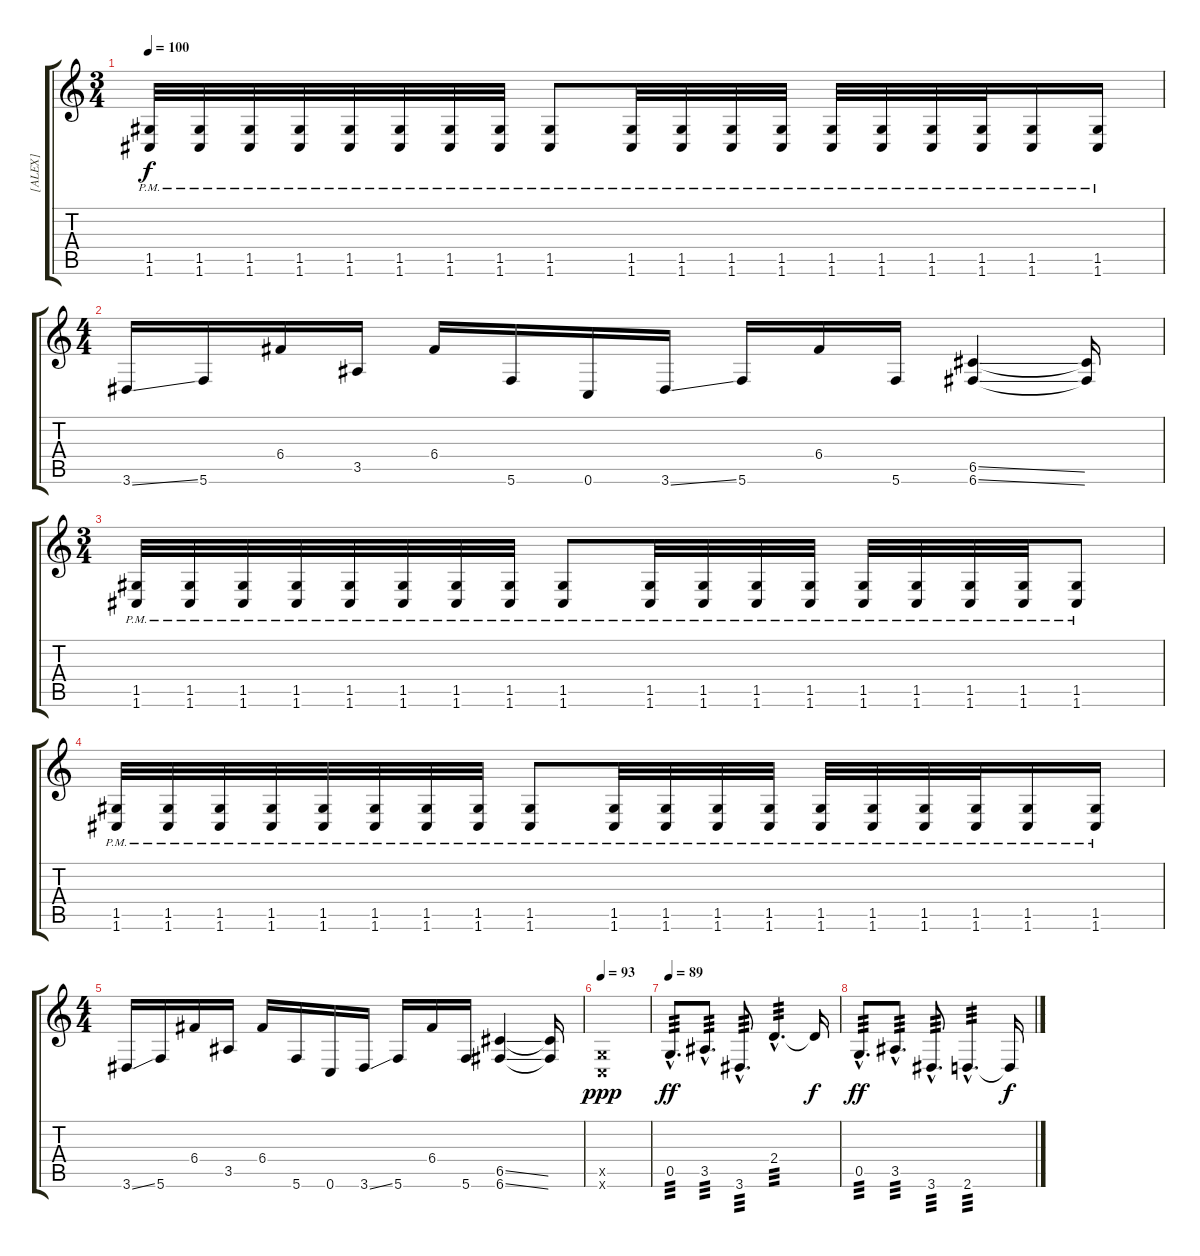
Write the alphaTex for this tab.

\track ("[ALEX]" "[ALEX]") {instrument distortionguitar}
\staff {score tabs}
\tuning (D4 A3 F3 C3 G2 C2) {hide}
\ts (3 4)
\tempo 100
\clef g2
\ks c
(1.5{pm} 1.6).32{dy f} (1.5{pm} 1.6).32 (1.5{pm} 1.6).32 (1.5{pm} 1.6).32 (1.5{pm} 1.6).32 (1.5{pm} 1.6).32 (1.5{pm} 1.6).32 (1.5{pm} 1.6).32 (1.5{pm} 1.6).8 (1.5{pm} 1.6).32 (1.5{pm} 1.6).32 (1.5{pm} 1.6).32 (1.5{pm} 1.6).32 (1.5{pm} 1.6).32 (1.5{pm} 1.6).32 (1.5{pm} 1.6).32 (1.5{pm} 1.6).32 (1.5{pm} 1.6).16 (1.5{pm} 1.6).16 |
\ts (4 4)
3.6{ss}.16 5.6.16 6.4.16 3.5.16 6.4.16 5.6.16 0.6.16 3.6{ss}.16 5.6.16 6.4.16 5.6.16 (6.5{ss} 6.6{ss}).4 (6.5{t} 6.6{t}).16 |
\ts (3 4)
(1.5{pm} 1.6).32 (1.5{pm} 1.6).32 (1.5{pm} 1.6).32 (1.5{pm} 1.6).32 (1.5{pm} 1.6).32 (1.5{pm} 1.6).32 (1.5{pm} 1.6).32 (1.5{pm} 1.6).32 (1.5{pm} 1.6).8 (1.5{pm} 1.6).32 (1.5{pm} 1.6).32 (1.5{pm} 1.6).32 (1.5{pm} 1.6).32 (1.5{pm} 1.6).32 (1.5{pm} 1.6).32 (1.5{pm} 1.6).32 (1.5{pm} 1.6).32 (1.5{pm} 1.6).8 |
(1.5{pm} 1.6).32 (1.5{pm} 1.6).32 (1.5{pm} 1.6).32 (1.5{pm} 1.6).32 (1.5{pm} 1.6).32 (1.5{pm} 1.6).32 (1.5{pm} 1.6).32 (1.5{pm} 1.6).32 (1.5{pm} 1.6).8 (1.5{pm} 1.6).32 (1.5{pm} 1.6).32 (1.5{pm} 1.6).32 (1.5{pm} 1.6).32 (1.5{pm} 1.6).32 (1.5{pm} 1.6).32 (1.5{pm} 1.6).32 (1.5{pm} 1.6).32 (1.5{pm} 1.6).16 (1.5{pm} 1.6).16 |
\ts (4 4)
3.6{ss}.16 5.6.16 6.4.16 3.5.16 6.4.16 5.6.16 0.6.16 3.6{ss}.16 5.6.16 6.4.16 5.6.16 (6.5{ss} 6.6{ss}).4 (6.5{t} 6.6{t}).16 |
\tempo 93
(0.5{x} 0.6{x}).1{dy ppp} |
\tempo 89
0.5{hac}.8{d tp 3 dy ff} 3.5{hac}.8{d tp 3} 3.6{hac}.8{d tp 3} 2.4{hac}.4{d tp 3} 2.4{t}.16{dy f} |
0.5{hac}.8{d tp 3 dy ff} 3.5{hac}.8{d tp 3} 3.6{hac}.8{d tp 3} 2.6{hac}.4{d tp 3} 2.6{t}.16{dy f}
